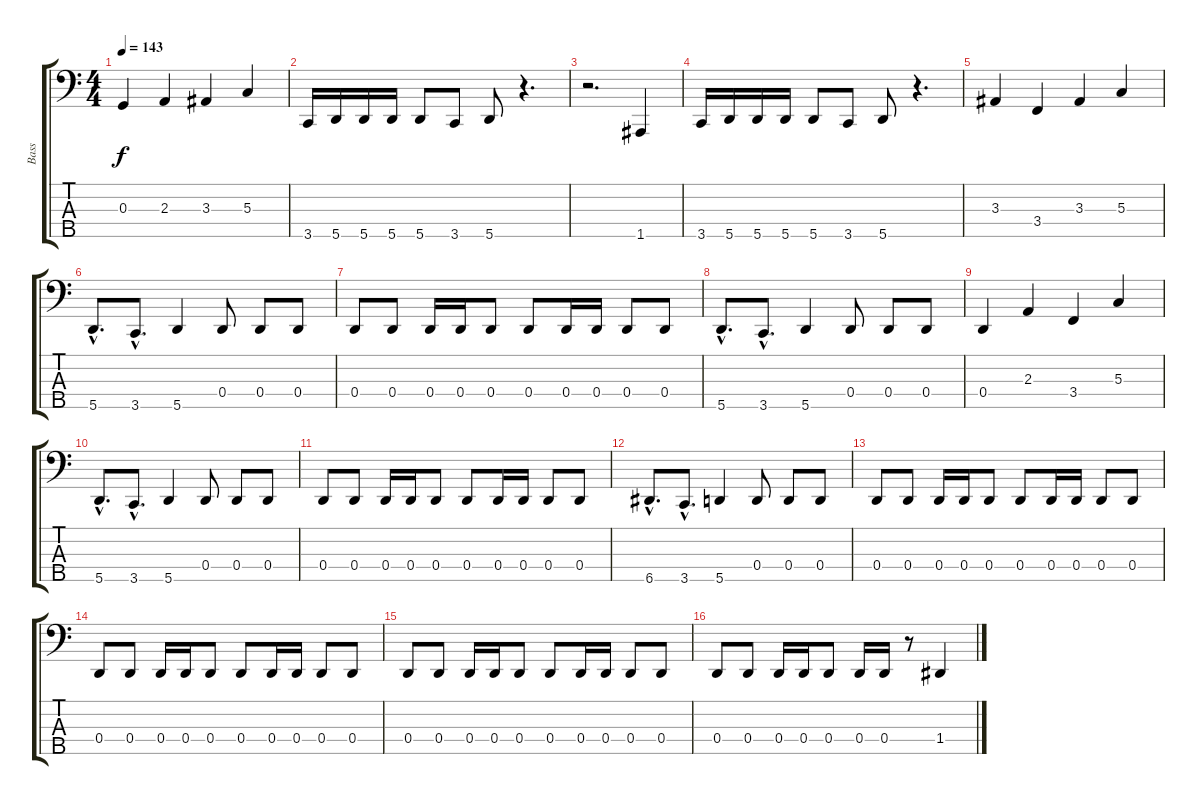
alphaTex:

\track ("Bass" "Bass") {instrument electricbasspick}
\staff {score tabs}
\tuning (F2 C2 G1 D1 A0) {hide}
\ts (4 4)
\tempo 143
\clef f4
\ks c
0.3.4{dy f} 2.3.4 3.3.4 5.3.4 |
3.5.16 5.5.16 5.5.16 5.5.16 5.5.8 3.5.8 5.5.8 r.4{d} |
r.2{d} 1.5.4 |
3.5.16 5.5.16 5.5.16 5.5.16 5.5.8 3.5.8 5.5.8 r.4{d} |
3.3.4 3.4.4 3.3.4 5.3.4 |
5.5{hac}.8{d} 3.5{hac}.8{d} 5.5.4 0.4.8 0.4.8 0.4.8 |
0.4.8 0.4.8 0.4.16 0.4.16 0.4.8 0.4.8 0.4.16 0.4.16 0.4.8 0.4.8 |
5.5{hac}.8{d} 3.5{hac}.8{d} 5.5.4 0.4.8 0.4.8 0.4.8 |
0.4.4 2.3.4 3.4.4 5.3.4 |
5.5{hac}.8{d} 3.5{hac}.8{d} 5.5.4 0.4.8 0.4.8 0.4.8 |
0.4.8 0.4.8 0.4.16 0.4.16 0.4.8 0.4.8 0.4.16 0.4.16 0.4.8 0.4.8 |
6.5{hac}.8{d} 3.5{hac}.8{d} 5.5.4 0.4.8 0.4.8 0.4.8 |
0.4.8 0.4.8 0.4.16 0.4.16 0.4.8 0.4.8 0.4.16 0.4.16 0.4.8 0.4.8 |
0.4.8 0.4.8 0.4.16 0.4.16 0.4.8 0.4.8 0.4.16 0.4.16 0.4.8 0.4.8 |
0.4.8 0.4.8 0.4.16 0.4.16 0.4.8 0.4.8 0.4.16 0.4.16 0.4.8 0.4.8 |
0.4.8 0.4.8 0.4.16 0.4.16 0.4.8 0.4.16 0.4.16 r.8 1.4.4
